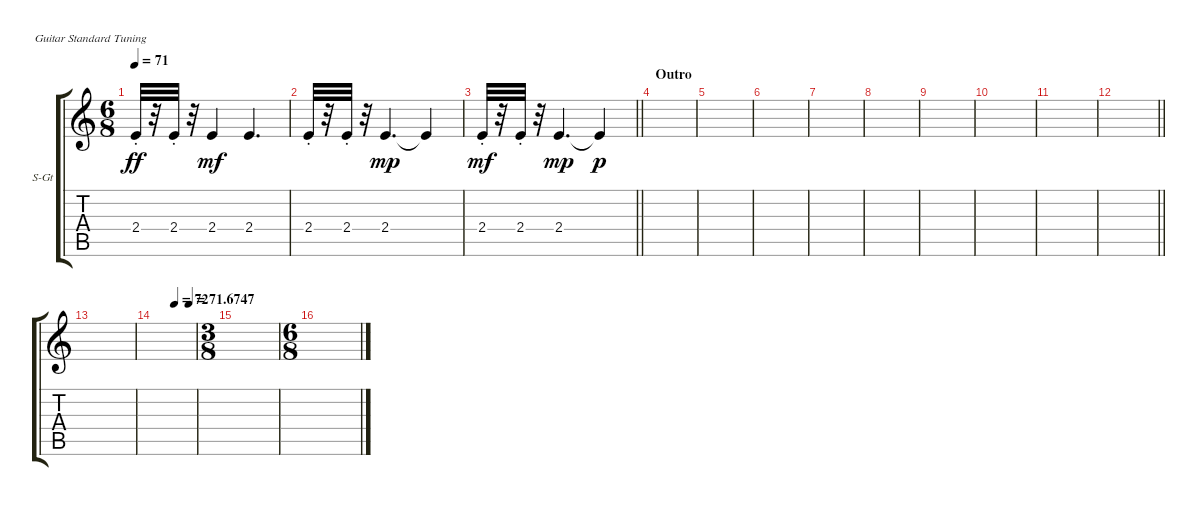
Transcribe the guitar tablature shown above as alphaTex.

\bracketExtendMode groupsimilarinstruments
\firstSystemTrackNameOrientation horizontal
\otherSystemsTrackNameOrientation horizontal
\track ("Trumpet" "S-Gt") {instrument acousticguitarsteel}
\staff {score tabs}
\tuning (E4 B3 G3 D3 A2 E2)
\ts (6 8)
\tempo 71
\clef g2
\scale
0.333333
\ks c
2.4{st}.32{dy ff} r.32 2.4{st}.32 r.32 2.4.4{dy mf} 2.4.4{d} |
\scale
0.333333 2.4{st}.32 r.32 2.4{st}.32 r.32 2.4.4{d dy mp} 2.4{t}.4 |
\scale
0.333333
\barLineRight lightlight
2.4{st}.32{dy mf} r.32 2.4{st}.32 r.32 2.4.4{d dy mp} 2.4{t}.4{dy p} |
\section ("" "Outro")
\scale
0.333333 |
\scale
0.333333 |
\scale
0.333333 |
\scale
0.333333 |
\scale
0.333333 |
\scale
0.333333 |
\scale
0.333333 |
\scale
0.333333 |
\scale
0.333333
\barLineRight lightlight
|
\scale
0.333333 |
\tempo (72 0.4875)
\tempo (71.6747 0.84375)
\scale
0.209459 |
\ts (3 8)
\beaming (8 3)
\scale
0.39527 |
\ts (6 8)
\beaming (8 3 3)
\scale
0.39527
